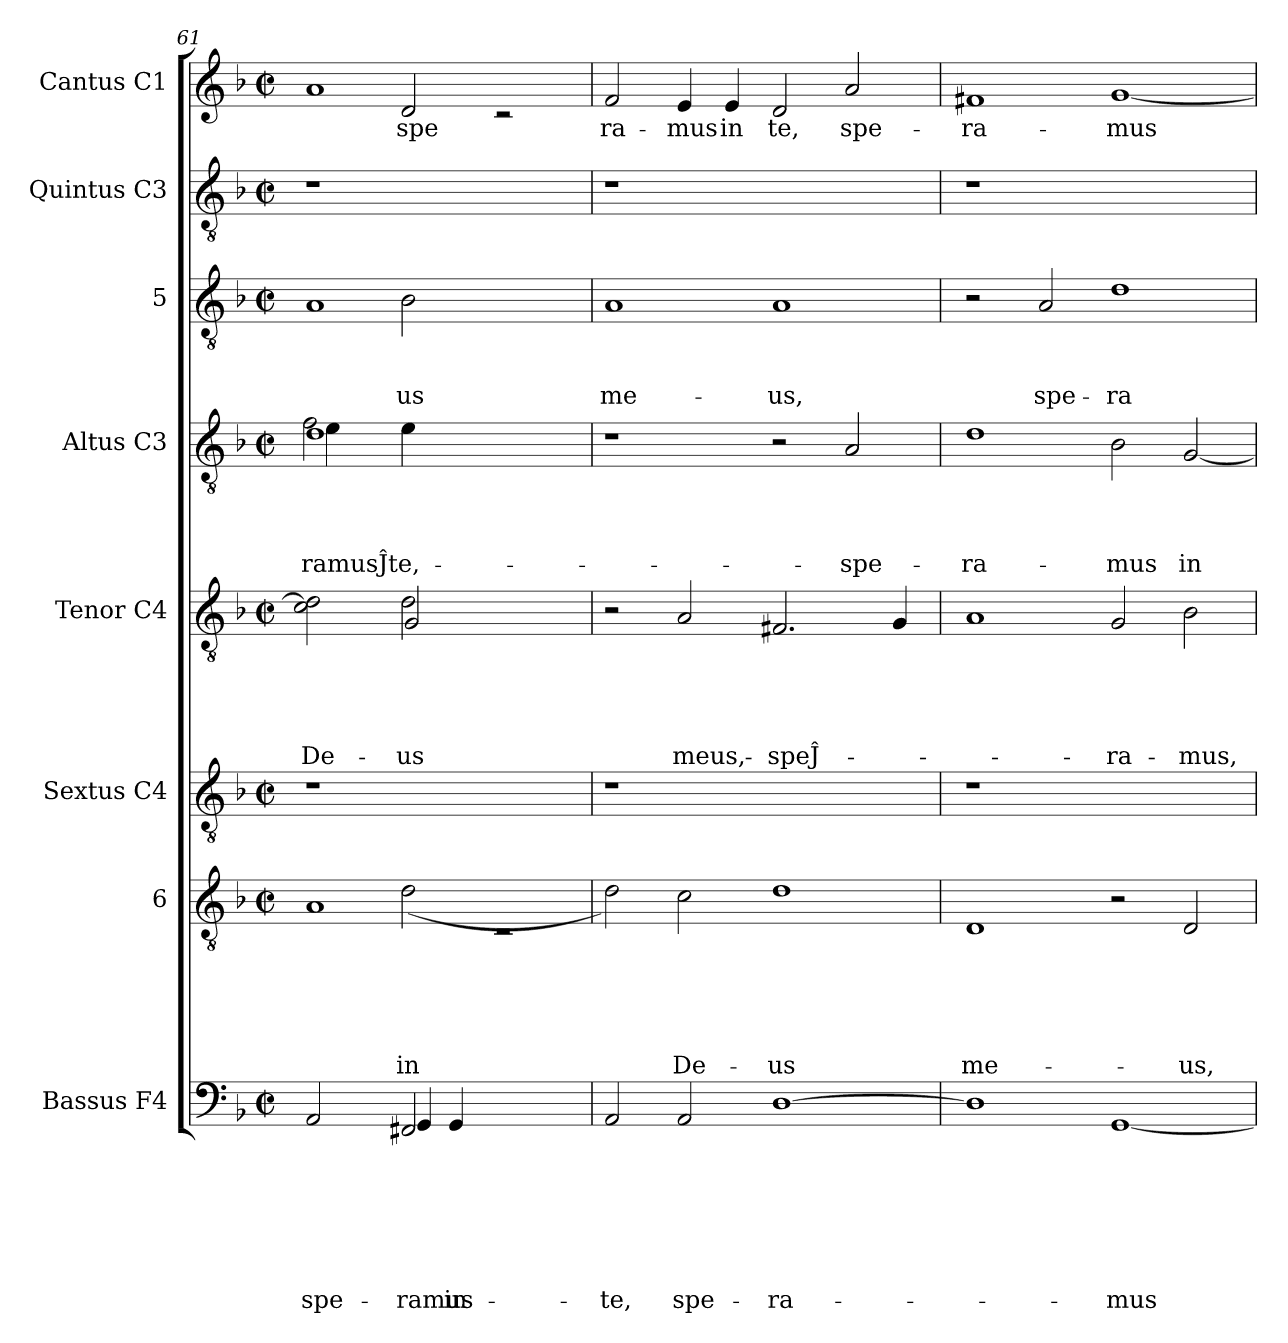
**kern	**text	**text	**text	**text	**text	**text	**text	**kern	**text	**text	**text	**text	**text	**text	**kern	**kern	**text	**text	**text	**text	**text	**kern	**text	**text	**text	**text	**kern	**text	**text	**text	**kern	**kern	**text
*part8	*part8	*part8	*part8	*part8	*part8	*part8	*part8	*part7	*part7	*part7	*part7	*part7	*part7	*part7	*part6	*part5	*part5	*part5	*part5	*part5	*part5	*part4	*part4	*part4	*part4	*part4	*part3	*part3	*part3	*part3	*part2	*part1	*part1
*staff8	*staff8	*staff8	*staff8	*staff8	*staff8	*staff8	*staff8	*staff7	*staff7	*staff7	*staff7	*staff7	*staff7	*staff7	*staff6	*staff5	*staff5	*staff5	*staff5	*staff5	*staff5	*staff4	*staff4	*staff4	*staff4	*staff4	*staff3	*staff3	*staff3	*staff3	*staff2	*staff1	*staff1
*I"Bassus F4	*	*	*	*	*	*	*	*I"6	*	*	*	*	*	*	*I"Sextus C4	*I"Tenor C4	*	*	*	*	*	*I"Altus C3	*	*	*	*	*I"5	*	*	*	*I"Quintus C3	*I"Cantus C1	*
*I'B	*	*	*	*	*	*	*	*	*	*	*	*	*	*	*	*I'T	*	*	*	*	*	*I'A	*	*	*	*	*	*	*	*	*	*I'C	*
*clefF4	*	*	*	*	*	*	*	*clefGv2	*	*	*	*	*	*	*clefGv2	*clefGv2	*	*	*	*	*	*clefGv2	*	*	*	*	*clefGv2	*	*	*	*clefGv2	*clefG2	*
*k[b-]	*	*	*	*	*	*	*	*k[b-]	*	*	*	*	*	*	*k[b-]	*k[b-]	*	*	*	*	*	*k[b-]	*	*	*	*	*k[b-]	*	*	*	*k[b-]	*k[b-]	*
*F:	*	*	*	*	*	*	*	*F:	*	*	*	*	*	*	*F:	*F:	*	*	*	*	*	*F:	*	*	*	*	*F:	*	*	*	*F:	*F:	*
*M2/2	*	*	*	*	*	*	*	*M2/2	*	*	*	*	*	*	*M2/2	*M2/2	*	*	*	*	*	*M2/2	*	*	*	*	*M2/2	*	*	*	*M2/2	*M2/2	*
*met(c|)	*	*	*	*	*	*	*	*met(c|)	*	*	*	*	*	*	*met(c|)	*met(c|)	*	*	*	*	*	*met(c|)	*	*	*	*	*met(c|)	*	*	*	*met(c|)	*met(c|)	*
=61	=61	=61	=61	=61	=61	=61	=61	=61	=61	=61	=61	=61	=61	=61	=61	=61	=61	=61	=61	=61	=61	=61	=61	=61	=61	=61	=61	=61	=61	=61	=61	=61	=61
!	!	!	!	!	!	!	!LO:LY:b	!	!	!	!	!	!	!	!	!	!	!	!	!	!LO:LY:b	!	!	!	!	!LO:LY:b	!	!	!	!	!	!	!
*^	*	*	*	*	*	*	*	*^	*	*	*	*	*	*	*	*^	*	*	*	*	*	*^	*	*	*	*	*^	*	*	*	*	*^	*
*	*	*	*	*	*	*	*	*	*	*	*	*	*	*	*	*	*	*	*	*	*	*	*	*	*	*^	*	*	*	*	*	*	*	*	*	*	*	*	*
2AA/	2ryy	.	.	.	.	.	.	spe-	1A	2ryy	.	.	.	.	.	.	1r	2c\ 2d\]	2ryy	.	.	.	.	De-	1d	2f\	4e\	.	.	.	-ramusĴte,-	1A	2ryy	.	.	.	1r	1a	2ryy	.
.	.	.	.	.	.	.	.	.	.	.	.	.	.	.	.	.	.	.	.	.	.	.	.	.	.	.	4ryy	.	.	.	.	.	.	.	.	.	.	.	.	.
!	!	!	!	!	!	!	!	!LO:LY:b	!	!	!	!	!	!	!	!LO:LY:b	!	!	!	!	!	!	!	!LO:LY:b	!	!	!	!	!	!	!	!	!	!	!	!LO:LY:b	!	!	!	!LO:LY:b
2FF#X/	4GG/	.	.	.	.	.	.	-ramus-	.	(>2d\	.	.	.	.	.	in	.	2d\	2G/	.	.	.	.	-us	.	2ryy	4e\	.	.	.	.	.	2B-\	.	.	us	.	.	2d/	-spe-
!	!	!	!	!	!	!	!	!LO:LY:b	!	!	!	!	!	!	!	!	!	!	!	!	!	!	!	!	!	!	!	!	!	!	!	!	!	!	!	!	!	!	!	!
.	4GG/	.	.	.	.	.	.	-in	.	.	.	.	.	.	.	.	.	.	.	.	.	.	.	.	.	.	2ryy	.	.	.	.	.	.	.	.	.	.	.	.	.
2ryy	2ryy	.	.	.	.	.	.	.	2ryy	2rC	.	.	.	.	.	.	2ryy	2ryy	2ryy	.	.	.	.	.	2ryy	2ryy	.	.	.	.	.	2ryy	2ryy	.	.	.	2ryy	2ryy	2rc	.
.	.	.	.	.	.	.	.	.	.	.	.	.	.	.	.	.	.	.	.	.	.	.	.	.	.	.	4ryy	.	.	.	.	.	.	.	.	.	.	.	.	.
*v	*v	*	*	*	*	*	*	*	*	*	*	*	*	*	*	*	*	*v	*v	*	*	*	*	*	*	*	*	*	*	*	*	*v	*v	*	*	*	*	*v	*v	*
*	*	*	*	*	*	*	*	*v	*v	*	*	*	*	*	*	*	*	*	*	*	*	*	*	*	*	*	*	*	*	*	*	*	*	*	*	*
=62	=62	=62	=62	=62	=62	=62	=62	=62	=62	=62	=62	=62	=62	=62	=62	=62	=62	=62	=62	=62	=62	=62	=62	=62	=62	=62	=62	=62	=62	=62	=62	=62	=62	=62	=62
!	!	!	!	!	!	!	!LO:LY:b	!	!	!	!	!	!	!	!	!	!	!	!	!	!	!	!	!	!	!	!	!	!	!	!	!LO:LY:b	!	!	!LO:LY:b
*	*	*	*	*	*	*	*	*	*	*	*	*	*	*	*	*	*	*	*	*	*	*v	*v	*v	*	*	*	*	*	*	*	*	*	*	*
2AA/	.	.	.	.	.	.	te,	2d\)	.	.	.	.	.	.	1r	2r	.	.	.	.	.	1r	.	.	.	.	1A	.	.	me-	1r	2f/	-ra-
!	!	!	!	!	!	!	!LO:LY:b	!	!	!	!	!	!	!LO:LY:b	!	!	!	!	!	!	!LO:LY:b	!	!	!	!	!	!	!	!	!	!	!	!LO:LY:b
2AA/	.	.	.	.	.	.	spe-	2c\	.	.	.	.	.	De-	.	2A/	.	.	.	.	meus,-	.	.	.	.	.	.	.	.	.	.	4e/	-mus
!	!	!	!	!	!	!	!	!	!	!	!	!	!	!	!	!	!	!	!	!	!	!	!	!	!	!	!	!	!	!	!	!	!LO:LY:b
.	.	.	.	.	.	.	.	.	.	.	.	.	.	.	.	.	.	.	.	.	.	.	.	.	.	.	.	.	.	.	.	4e/	in
!	!	!	!	!	!	!	!LO:LY:b	!	!	!	!	!	!	!LO:LY:b	!	!	!	!	!	!	!LO:LY:b	!	!	!	!	!	!	!	!	!LO:LY:b	!	!	!LO:LY:b
[>1D	.	.	.	.	.	.	-ra-	1d	.	.	.	.	.	-us	1ryy	2.F#X/	.	.	.	.	-speĴ-	2r	.	.	.	.	1A	.	.	-us,	1ryy	2d/	te,
!	!	!	!	!	!	!	!	!	!	!	!	!	!	!	!	!	!	!	!	!	!	!	!	!	!	!LO:LY:b	!	!	!	!	!	!	!LO:LY:b
.	.	.	.	.	.	.	.	.	.	.	.	.	.	.	.	.	.	.	.	.	.	2A/	.	.	.	-spe-	.	.	.	.	.	2a/	spe-
.	.	.	.	.	.	.	.	.	.	.	.	.	.	.	.	4G/	.	.	.	.	.	.	.	.	.	.	.	.	.	.	.	.	.
=63	=63	=63	=63	=63	=63	=63	=63	=63	=63	=63	=63	=63	=63	=63	=63	=63	=63	=63	=63	=63	=63	=63	=63	=63	=63	=63	=63	=63	=63	=63	=63	=63	=63
!	!	!	!	!	!	!	!	!	!	!	!	!	!	!LO:LY:b	!	!	!	!	!	!	!	!	!	!	!	!LO:LY:b	!	!	!	!	!	!	!LO:LY:b
1D]	.	.	.	.	.	.	.	1D	.	.	.	.	.	me-	1r	1A	.	.	.	.	.	1d	.	.	.	-ra-	2r	.	.	.	1r	1f#X	-ra-
!	!	!	!	!	!	!	!	!	!	!	!	!	!	!	!	!	!	!	!	!	!	!	!	!	!	!	!	!	!	!LO:LY:b	!	!	!
.	.	.	.	.	.	.	.	.	.	.	.	.	.	.	.	.	.	.	.	.	.	.	.	.	.	.	2A/	.	.	spe-	.	.	.
!	!	!	!	!	!	!	!LO:LY:b	!	!	!	!	!	!	!	!	!	!	!	!	!	!LO:LY:b	!	!	!	!	!LO:LY:b	!	!	!	!LO:LY:b	!	!	!LO:LY:b
[<1GG	.	.	.	.	.	.	-mus	2r	.	.	.	.	.	.	1ryy	2G/	.	.	.	.	-ra-	2B-\	.	.	.	-mus	1d	.	.	-ra-	1ryy	[<1g	-mus
!	!	!	!	!	!	!	!	!	!	!	!	!	!	!LO:LY:b	!	!	!	!	!	!	!LO:LY:b	!	!	!	!	!LO:LY:b	!	!	!	!	!	!	!
.	.	.	.	.	.	.	.	2D/	.	.	.	.	.	-us,	.	2B-\	.	.	.	.	-mus,	[<2G/	.	.	.	in	.	.	.	.	.	.	.
=	=	=	=	=	=	=	=	=	=	=	=	=	=	=	=	=	=	=	=	=	=	=	=	=	=	=	=	=	=	=	=	=	=
*-	*-	*-	*-	*-	*-	*-	*-	*-	*-	*-	*-	*-	*-	*-	*-	*-	*-	*-	*-	*-	*-	*-	*-	*-	*-	*-	*-	*-	*-	*-	*-	*-	*-
